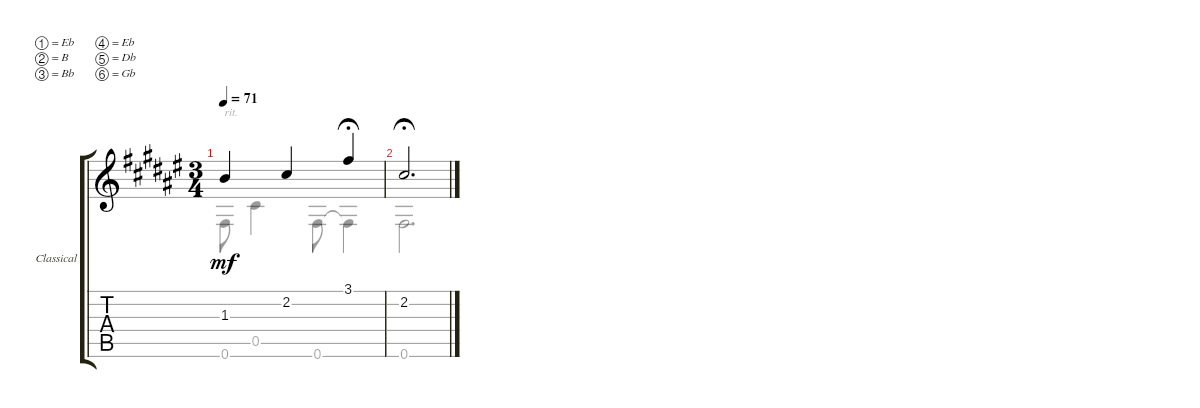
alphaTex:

\defaultSystemsLayout 4
\bracketExtendMode groupsimilarinstruments
\firstSystemTrackNameOrientation horizontal
\otherSystemsTrackNameOrientation horizontal
\track ("Classical Guitar" "Classical ") {instrument acousticguitarsteel}
\staff {score tabs}
\tuning (Eb4 B3 Bb3 Eb3 Db3 Gb2)
\voice
\ts (3 4)
\tempo 71
\clef g2
\ks f#
1.3.4{dy mf} 2.2.4 3.1.4{fermata (medium 1)} |
2.2.2{d fermata (medium 1)}
\voice
\clef g2
\ottava regular
\simile none
\ks f#
0.6.8{txt "rit." dy mf} 0.5.4 0.6.8 0.6{t}.4{fermata (medium 1)} |
0.6.2{d fermata (medium 1)}
